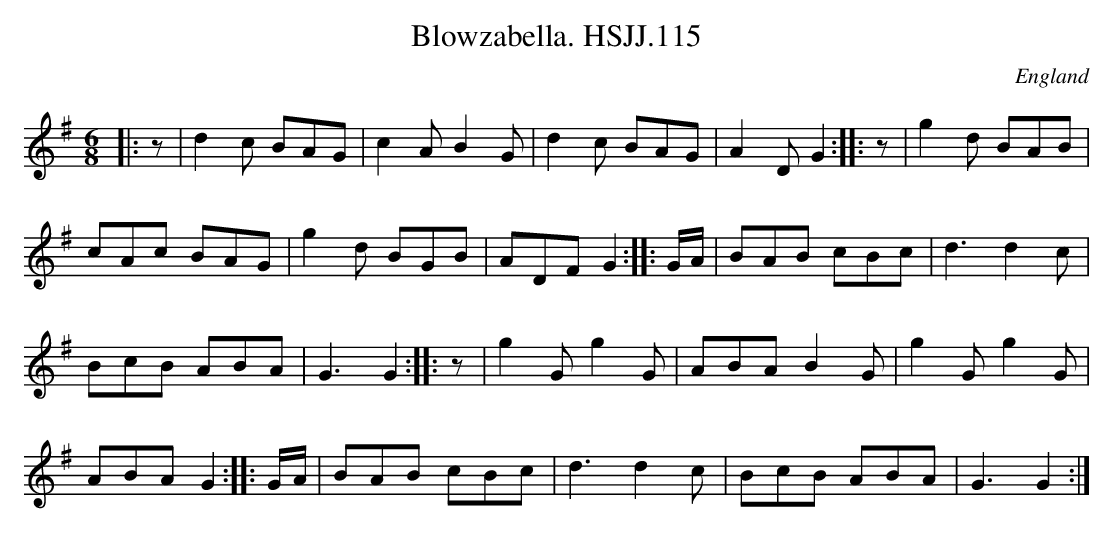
X:1
T:Blowzabella. HSJJ.115
M:6/8
L:1/8
O:England
K:G
|:z|d2c BAG|c2AB2G|d2c BAG|A2DG2:|
|:z|g2d BAB|!cAc BAG|g2d BGB|ADFG2:|
|:G/A/|BAB cBc|d3d2c|!BcB ABA|G3G2:|
|:z|g2Gg2G|ABAB2G|g2Gg2G|!ABAG2:|
|:G/A/|BAB cBc|d3d2c|BcB ABA|G3G2:|]
